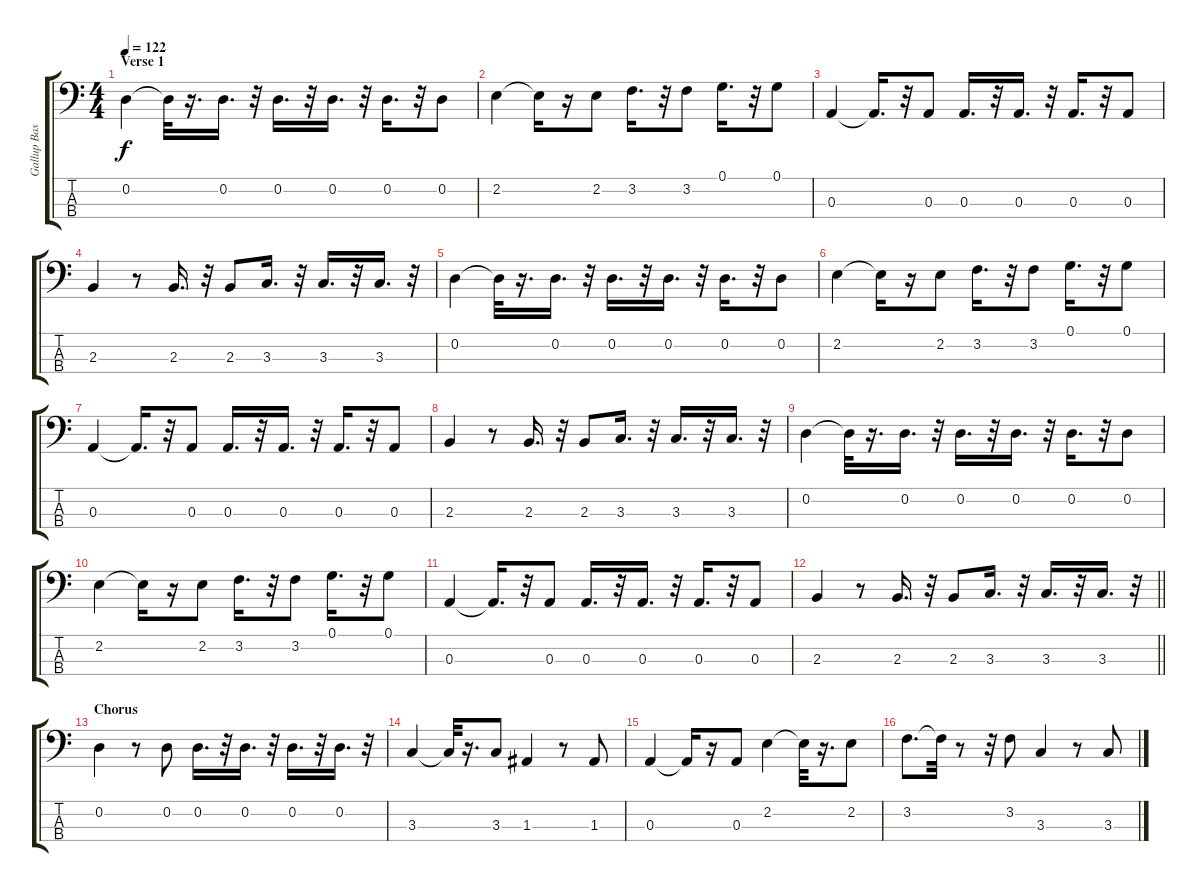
\track ("Gallup Bass" "Gallup Bas") {instrument electricbassfinger}
\staff {score tabs}
\tuning (G2 D2 A1 E1) {hide}
\ts (4 4)
\section ("" "Verse 1")
\tempo 122
\clef f4
\ks c
0.2.4{dy f} 0.2{t}.32 r.16{d} 0.2.16{d} r.32 0.2.16{d} r.32 0.2.16{d} r.32 0.2.16{d} r.32 0.2.8 |
2.2.4 2.2{t}.16 r.16 2.2.8 3.2.16{d} r.32 3.2.8 0.1.16{d} r.32 0.1.8 |
0.3.4 0.3{t}.16{d} r.32 0.3.8 0.3.16{d} r.32 0.3.16{d} r.32 0.3.16{d} r.32 0.3.8 |
2.3.4 r.8 2.3.16{d} r.32 2.3.8 3.3.16{d} r.32 3.3.16{d} r.32 3.3.16{d} r.32 |
0.2.4 0.2{t}.32 r.16{d} 0.2.16{d} r.32 0.2.16{d} r.32 0.2.16{d} r.32 0.2.16{d} r.32 0.2.8 |
2.2.4 2.2{t}.16 r.16 2.2.8 3.2.16{d} r.32 3.2.8 0.1.16{d} r.32 0.1.8 |
0.3.4 0.3{t}.16{d} r.32 0.3.8 0.3.16{d} r.32 0.3.16{d} r.32 0.3.16{d} r.32 0.3.8 |
2.3.4 r.8 2.3.16{d} r.32 2.3.8 3.3.16{d} r.32 3.3.16{d} r.32 3.3.16{d} r.32 |
0.2.4 0.2{t}.32 r.16{d} 0.2.16{d} r.32 0.2.16{d} r.32 0.2.16{d} r.32 0.2.16{d} r.32 0.2.8 |
2.2.4 2.2{t}.16 r.16 2.2.8 3.2.16{d} r.32 3.2.8 0.1.16{d} r.32 0.1.8 |
0.3.4 0.3{t}.16{d} r.32 0.3.8 0.3.16{d} r.32 0.3.16{d} r.32 0.3.16{d} r.32 0.3.8 |
\barLineRight lightlight
2.3.4 r.8 2.3.16{d} r.32 2.3.8 3.3.16{d} r.32 3.3.16{d} r.32 3.3.16{d} r.32 |
\section ("" "Chorus")
0.2.4 r.8 0.2.8 0.2.16{d} r.32 0.2.16{d} r.32 0.2.16{d} r.32 0.2.16{d} r.32 |
3.3.4 3.3{t}.32 r.16{d} 3.3.8 1.3.4 r.8 1.3.8 |
0.3.4 0.3{t}.16 r.16 0.3.8 2.2.4 2.2{t}.32 r.16{d} 2.2.8 |
3.2.8{d} 3.2{t}.32 r.8 r.32 3.2.8 3.3.4 r.8 3.3.8
